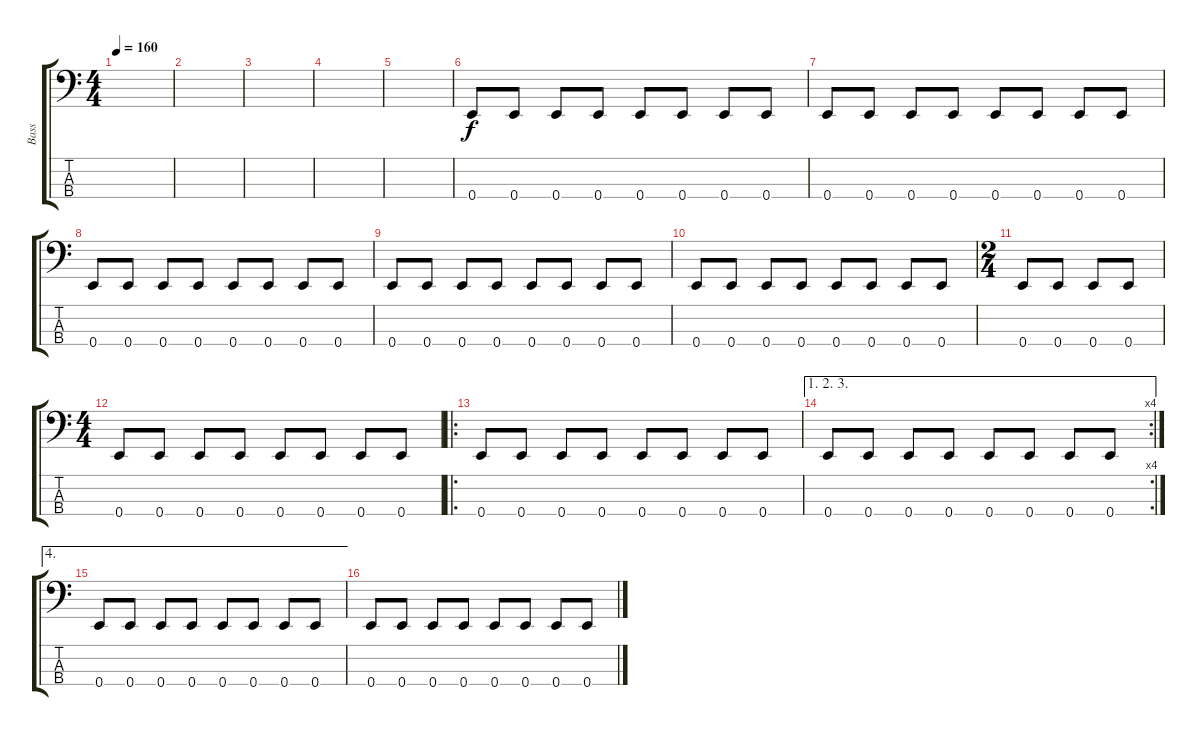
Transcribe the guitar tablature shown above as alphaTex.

\track ("Bass" "Bass") {instrument electricbassfinger}
\staff {score tabs}
\tuning (G2 D2 A1 E1) {hide}
\ts (4 4)
\tempo 160
\clef f4
\ks c
|
|
|
|
|
0.4.8 0.4.8 0.4.8 0.4.8 0.4.8 0.4.8 0.4.8 0.4.8 |
0.4.8 0.4.8 0.4.8 0.4.8 0.4.8 0.4.8 0.4.8 0.4.8 |
0.4.8 0.4.8 0.4.8 0.4.8 0.4.8 0.4.8 0.4.8 0.4.8 |
0.4.8 0.4.8 0.4.8 0.4.8 0.4.8 0.4.8 0.4.8 0.4.8 |
0.4.8 0.4.8 0.4.8 0.4.8 0.4.8 0.4.8 0.4.8 0.4.8 |
\ts (2 4)
0.4.8 0.4.8 0.4.8 0.4.8 |
\ts (4 4)
0.4.8 0.4.8 0.4.8 0.4.8 0.4.8 0.4.8 0.4.8 0.4.8 |
\ro
0.4.8 0.4.8 0.4.8 0.4.8 0.4.8 0.4.8 0.4.8 0.4.8 |
\ae (1 2 3)
\rc 4
0.4.8 0.4.8 0.4.8 0.4.8 0.4.8 0.4.8 0.4.8 0.4.8 |
\ae 4
0.4.8 0.4.8 0.4.8 0.4.8 0.4.8 0.4.8 0.4.8 0.4.8 |
0.4.8 0.4.8 0.4.8 0.4.8 0.4.8 0.4.8 0.4.8 0.4.8
